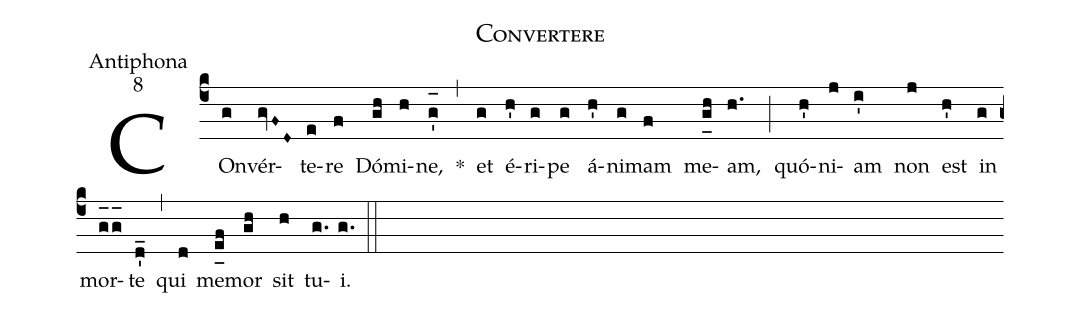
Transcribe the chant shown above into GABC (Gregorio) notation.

name:Convertere;
office-part:Antiphona;
mode:8;
%%
(c4) COn(g)vér(gvF~D~)te(e)re(f) Dó(gh)mi(h)ne,(g'_[oh:h]) *(,) et(g) é(h')ri(g)pe(g) á(h')ni(g)mam(f) me(g_[uh:l]h)am,(h.) (;) quó(h')ni(j)am(i') non(j) est(h') in(g) mor(g_2[oh:h]/g_[oh:h])te(d'_) (,) qui(d) me(e_[uh:l]f)mor(gh) sit(h) tu(g.)i.(g.) (::)
